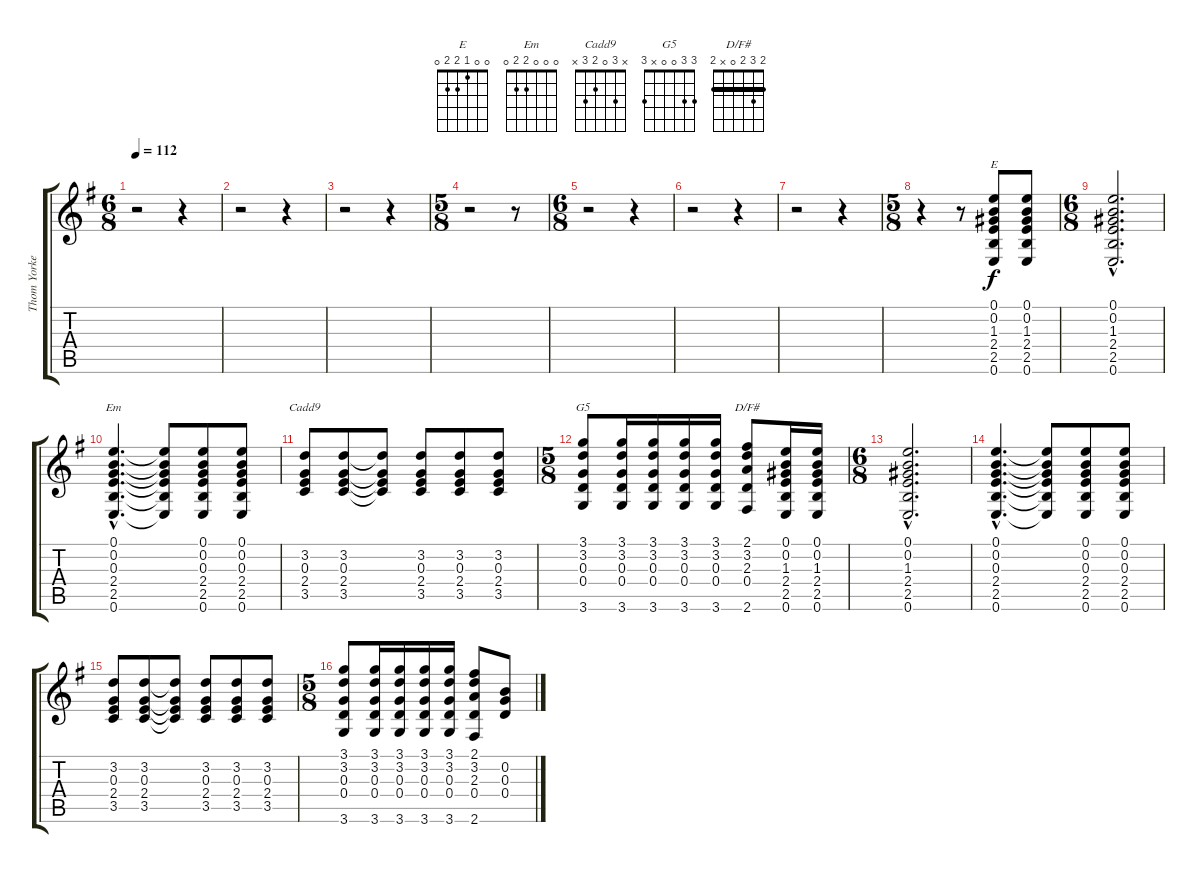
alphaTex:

\track ("Thom Yorke (Guitar)" "Thom Yorke") {instrument distortionguitar}
\staff {score tabs}
\tuning (E4 B3 G3 D3 A2 E2) {hide}
\chord ("E" 0 0 1 2 2 0)
\chord ("Em" 0 0 0 2 2 0)
\chord ("Cadd9" x 3 0 2 3 x)
\chord ("G5" 3 3 0 0 x 3)
\chord ("D/F#" 2 3 2 0 x 2) {barre 2}
\ts (6 8)
\tempo 112
\clef g2
\ks g
r.2{dy f instrument distortionguitar} r.4 |
r.2 r.4 |
r.2 r.4 |
\ts (5 8)
r.2 r.8 |
\ts (6 8)
r.2 r.4 |
r.2 r.4 |
r.2 r.4 |
\ts (5 8)
r.4 r.8 (0.1 0.2 1.3 2.4 2.5 0.6).8{ch "E"} (0.1 0.2 1.3 2.4 2.5 0.6).8 |
\ts (6 8)
(0.1{hac} 0.2{hac} 1.3{hac} 2.4{hac} 2.5{hac} 0.6{hac}).2{d} |
(0.1{hac} 0.2{hac} 0.3{hac} 2.4{hac} 2.5{hac} 0.6{hac}).4{d ch "Em"} (0.1{t} 0.2{t} 0.3{t} 2.4{t} 2.5{t} 0.6{t}).8 (0.1 0.2 0.3 2.4 2.5 0.6).8 (0.1 0.2 0.3 2.4 2.5 0.6).8 |
(3.2 0.3 2.4 3.5).8{ch "Cadd9"} (3.2 0.3 2.4 3.5).8 (3.2{t} 0.3{t} 2.4{t} 3.5{t}).8 (3.2 0.3 2.4 3.5).8 (3.2 0.3 2.4 3.5).8 (3.2 0.3 2.4 3.5).8 |
\ts (5 8)
(3.1 3.2 0.3 0.4 3.6).8{ch "G5"} (3.1 3.2 0.3 0.4 3.6).16 (3.1 3.2 0.3 0.4 3.6).16 (3.1 3.2 0.3 0.4 3.6).16 (3.1 3.2 0.3 0.4 3.6).16 (2.1 3.2 2.3 0.4 2.6).8{ch "D/F#"} (0.1 0.2 1.3 2.4 2.5 0.6).16 (0.1 0.2 1.3 2.4 2.5 0.6).16 |
\ts (6 8)
(0.1{hac} 0.2{hac} 1.3{hac} 2.4{hac} 2.5{hac} 0.6{hac}).2{d} |
(0.1{hac} 0.2{hac} 0.3{hac} 2.4{hac} 2.5{hac} 0.6{hac}).4{d} (0.1{t} 0.2{t} 0.3{t} 2.4{t} 2.5{t} 0.6{t}).8 (0.1 0.2 0.3 2.4 2.5 0.6).8 (0.1 0.2 0.3 2.4 2.5 0.6).8 |
(3.2 0.3 2.4 3.5).8 (3.2 0.3 2.4 3.5).8 (3.2{t} 0.3{t} 2.4{t} 3.5{t}).8 (3.2 0.3 2.4 3.5).8 (3.2 0.3 2.4 3.5).8 (3.2 0.3 2.4 3.5).8 |
\ts (5 8)
(3.1 3.2 0.3 0.4 3.6).8 (3.1 3.2 0.3 0.4 3.6).16 (3.1 3.2 0.3 0.4 3.6).16 (3.1 3.2 0.3 0.4 3.6).16 (3.1 3.2 0.3 0.4 3.6).16 (2.1 3.2 2.3 0.4 2.6).8 (0.2 0.3 0.4).8
